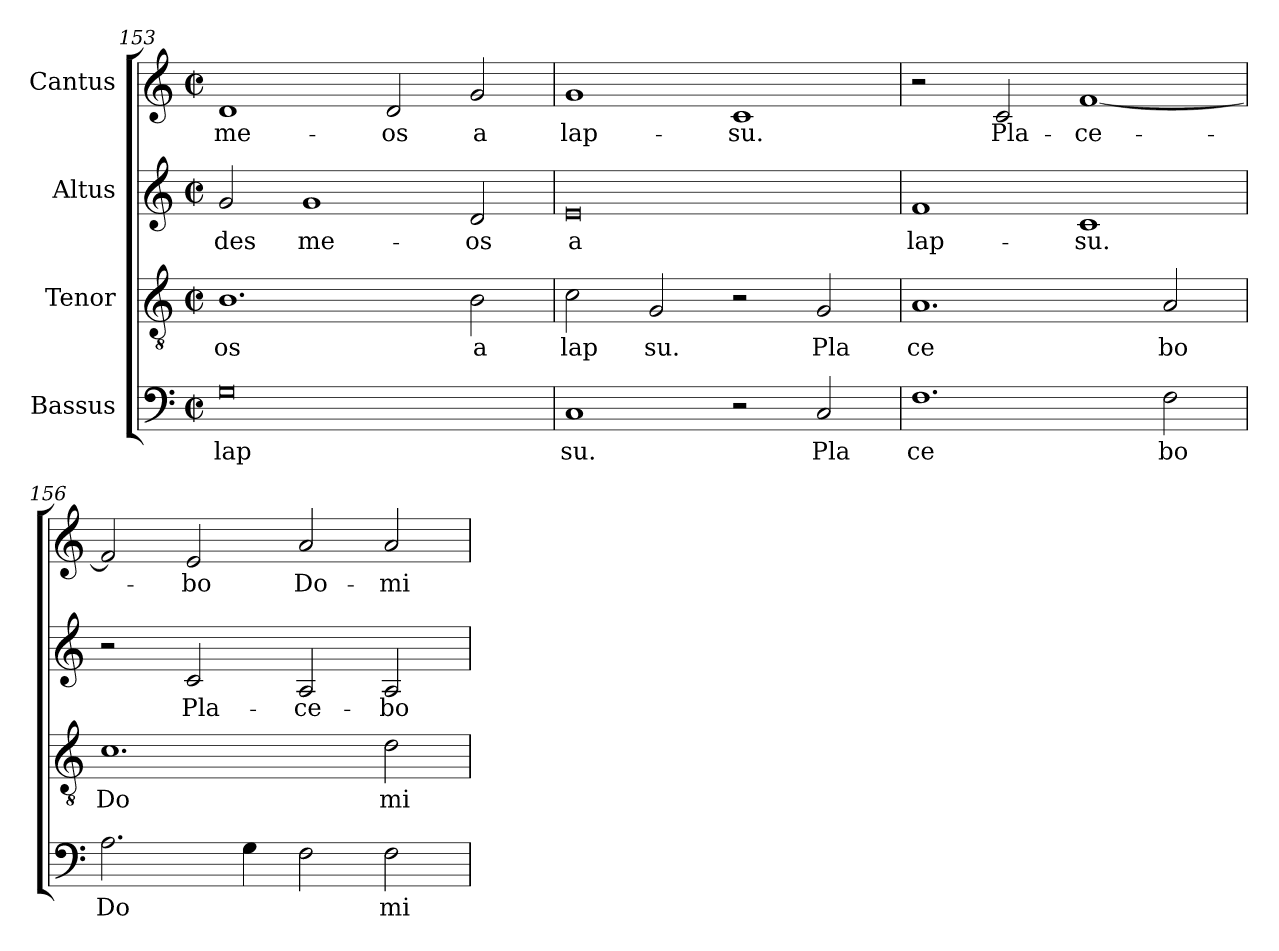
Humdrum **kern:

**kern	**text	**kern	**text	**kern	**text	**kern	**text
*part4	*part4	*part3	*part3	*part2	*part2	*part1	*part1
*staff4	*staff4	*staff3	*staff3	*staff2	*staff2	*staff1	*staff1
*I"Bassus	*	*I"Tenor	*	*I"Altus	*	*I"Cantus	*
!!LO:LB:g=z
*clefF4	*	*clefGv2	*	*clefG2	*	*clefG2	*
*M2/2	*	*M2/2	*	*M2/2	*	*M2/2	*
*met(c|)	*	*met(c|)	*	*met(c|)	*	*met(c|)	*
=153	=153	=153	=153	=153	=153	=153	=153
!	!LO:LY:b:cj	!	!LO:LY:b:cj	!	!LO:LY:b:cj	!	!LO:LY:b:cj
0G	lap	1.B	-os	2g/	des	1d	me-
!	!	!	!	!	!LO:LY:b:cj	!	!
.	.	.	.	1g	me-	.	.
!	!	!	!	!	!	!	!LO:LY:b:cj
.	.	.	.	.	.	2d/	-os
!	!	!	!LO:LY:b:cj	!	!LO:LY:b:cj	!	!LO:LY:b:cj
.	.	2B\	a	2d/	-os	2g/	a
=154	=154	=154	=154	=154	=154	=154	=154
!	!LO:LY:b:cj	!	!LO:LY:b:cj	!	!LO:LY:b:cj	!	!LO:LY:b:cj
1C	su.	2c\	lap	0e	a	1g	lap-
!	!	!	!LO:LY:b:cj	!	!	!	!
.	.	2G/	su.	.	.	.	.
!	!	!	!	!	!	!	!LO:LY:b:cj
2r	.	2r	.	.	.	1c	-su.
!	!LO:LY:b:cj	!	!LO:LY:b:cj	!	!	!	!
2C/	Pla	2G/	Pla	.	.	.	.
=155	=155	=155	=155	=155	=155	=155	=155
!	!LO:LY:b:cj	!	!LO:LY:b:cj	!	!LO:LY:b:cj	!	!
1.F	ce	1.A	ce	1f	lap-	2r	.
!	!	!	!	!	!	!	!LO:LY:b:cj
.	.	.	.	.	.	2c/	Pla-
!	!	!	!	!	!LO:LY:b:cj	!	!LO:LY:b:cj
.	.	.	.	1c	-su.	[<1f	-ce-
!	!LO:LY:b:cj	!	!LO:LY:b:cj	!	!	!	!
2F\	bo	2A/	bo	.	.	.	.
=156	=156	=156	=156	=156	=156	=156	=156
!	!LO:LY:b	!	!LO:LY:b:cj	!	!	!	!
2.A\	Do	1.c	Do	2r	.	2f/]	.
!	!	!	!	!	!LO:LY:b:cj	!	!LO:LY:b:cj
.	.	.	.	2c/	Pla-	2e/	-bo
4G\	.	.	.	.	.	.	.
!	!	!	!	!	!LO:LY:b:cj	!	!LO:LY:b:cj
2F\	.	.	.	2A/	-ce-	2a/	Do-
!	!LO:LY:b:cj	!	!LO:LY:b:cj	!	!LO:LY:b:cj	!	!LO:LY:b:cj
2F\	mi	2d\	mi	2A/	-bo	2a/	-mi-
=	=	=	=	=	=	=	=
*-	*-	*-	*-	*-	*-	*-	*-
